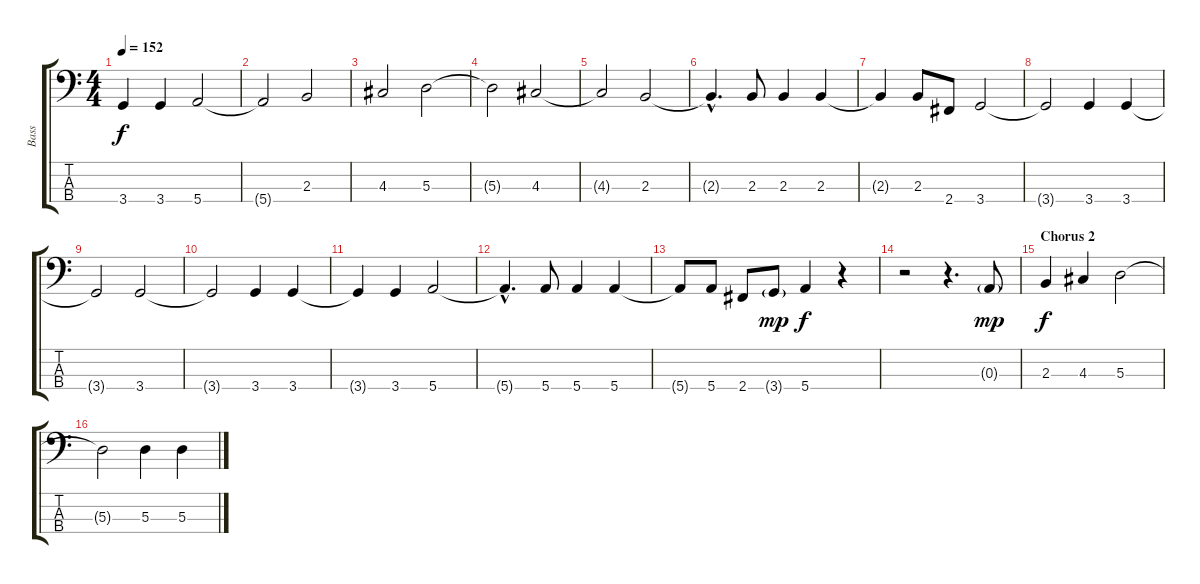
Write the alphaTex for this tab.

\track ("Bass" "Bass") {instrument electricbasspick}
\staff {score tabs}
\tuning (G2 D2 A1 E1) {hide}
\ts (4 4)
\tempo 152
\clef f4
\ks c
3.4{t}.4{dy f} 3.4.4 5.4.2 |
5.4{t}.2 2.3.2 |
4.3.2 5.3.2 |
5.3{t}.2 4.3.2 |
4.3{t}.2 2.3.2 |
2.3{hac t}.4{d} 2.3.8 2.3.4 2.3.4 |
2.3{t}.4 2.3.8 2.4.8 3.4.2 |
3.4{t}.2 3.4.4 3.4.4 |
3.4{t}.2 3.4.2 |
3.4{t}.2 3.4.4 3.4.4 |
3.4{t}.4 3.4.4 5.4.2 |
5.4{hac t}.4{d} 5.4.8 5.4.4 5.4.4 |
5.4{t}.8 5.4.8 2.4.8 3.4{g}.8{dy mp} 5.4.4{dy f} r.4 |
r.2 r.4{d} 0.3{g}.8{dy mp} |
\section ("" "Chorus 2")
2.3.4{dy f} 4.3.4 5.3.2 |
5.3{t}.2 5.3.4 5.3.4
